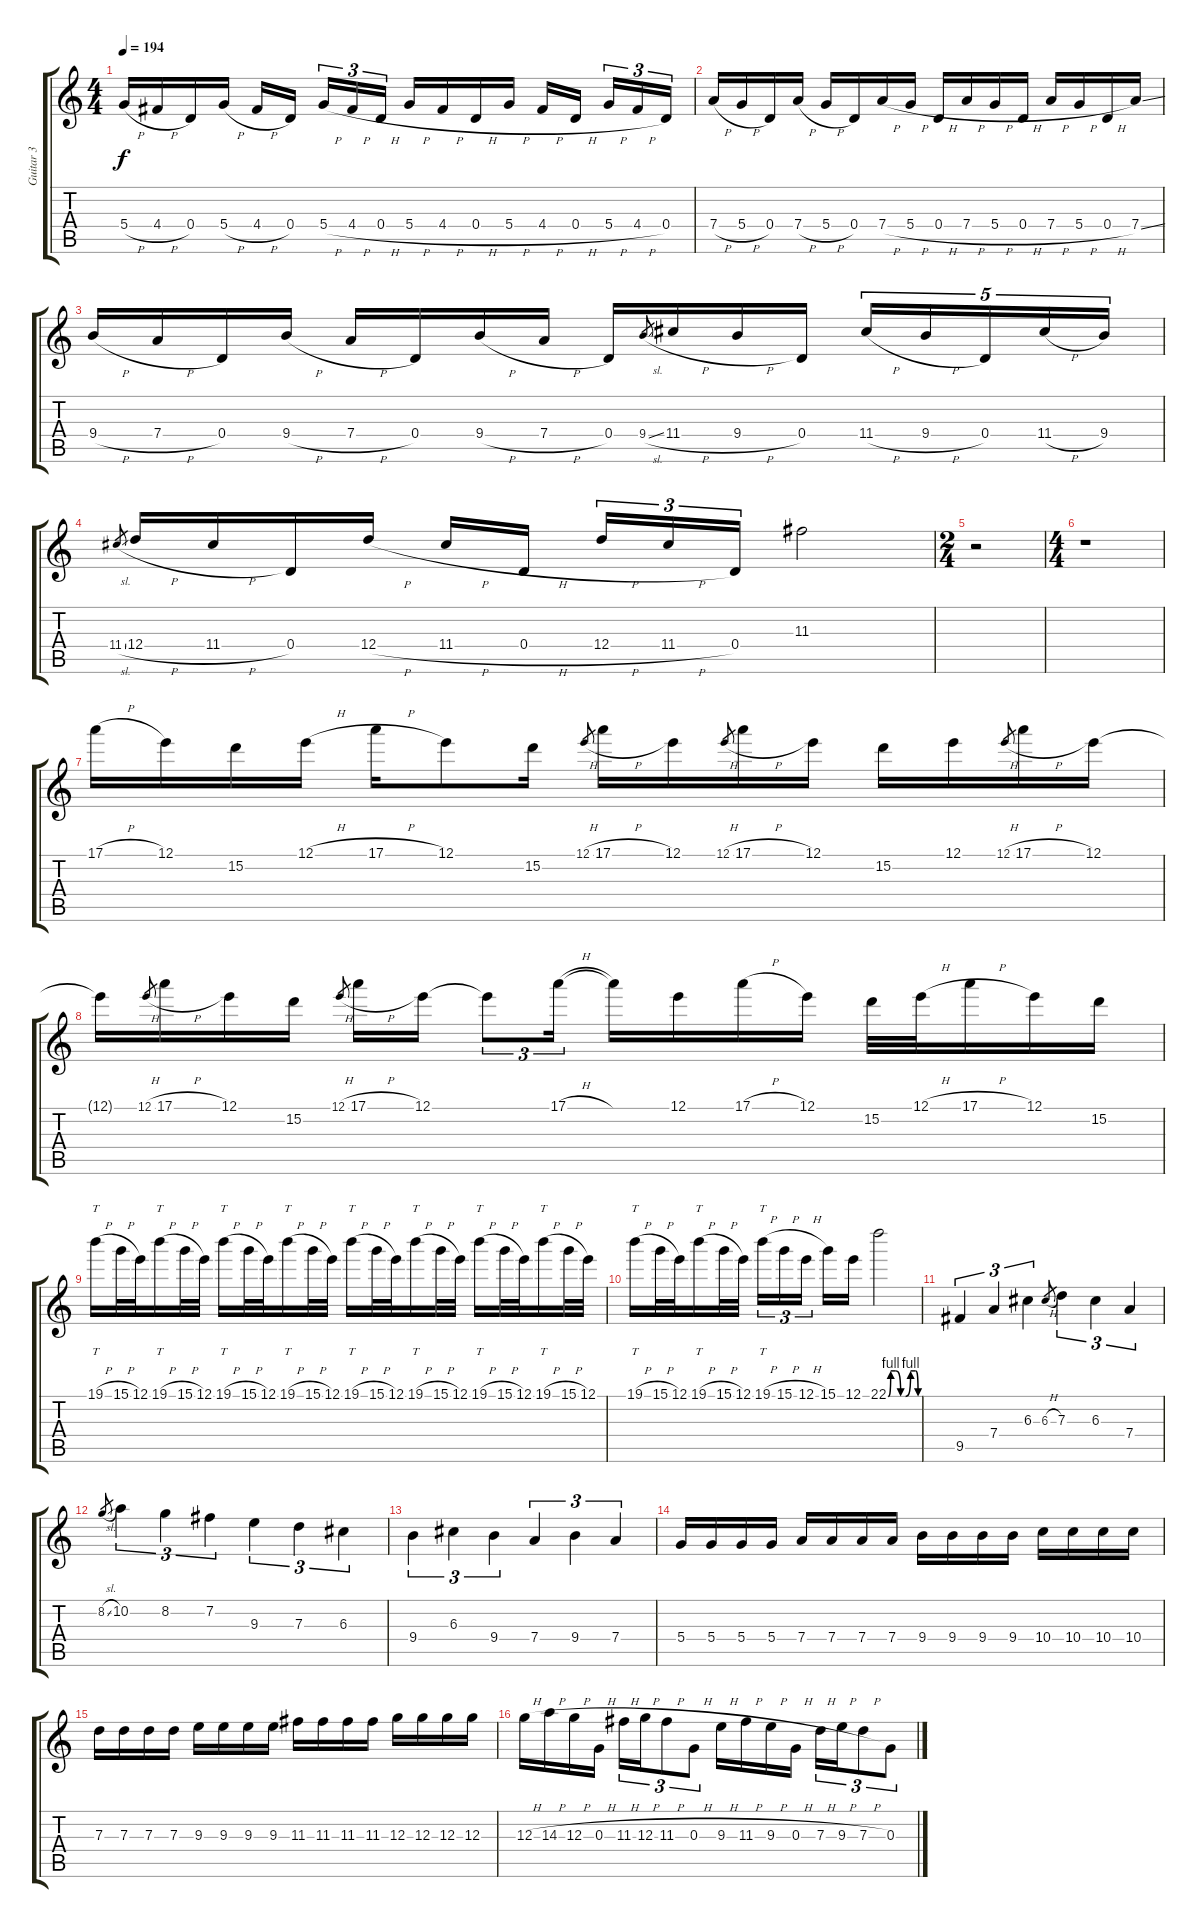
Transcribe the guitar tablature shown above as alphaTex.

\track ("Guitar 3" "Guitar 3") {instrument distortionguitar}
\staff {score tabs}
\tuning (E4 B3 G3 D3 A2 E2) {hide}
\ts (4 4)
\tempo 194
\clef g2
\ks c
5.4{h}.16{dy f} 4.4{h}.16 0.4.16 5.4{h}.16 4.4{h}.16 0.4.16 5.4{h}.16{tu (3 2)} 4.4{h}.16{tu (3 2)} 0.4{h}.16{tu (3 2)} 5.4{h}.16 4.4{h}.16 0.4{h}.16 5.4{h}.16 4.4{h}.16 0.4{h}.16 5.4{h}.16{tu (3 2)} 4.4{h}.16{tu (3 2)} 0.4.16{tu (3 2)} |
7.4{h}.16 5.4{h}.16 0.4.16 7.4{h}.16 5.4{h}.16 0.4.16 7.4{h}.16 5.4{h}.16 0.4{h}.16 7.4{h}.16 5.4{h}.16 0.4{h}.16 7.4{h}.16 5.4{h}.16 0.4{h}.16 7.4{ss}.16 |
9.4{h}.16 7.4{h}.16 0.4.16 9.4{h}.16 7.4{h}.16 0.4.16 9.4{h}.16 7.4{h}.16 0.4.16 9.4{sl}.8{gr} 11.4{h}.16 9.4{h}.16 0.4.16 11.4{h}.16{tu (5 4)} 9.4{h}.16{tu (5 4)} 0.4.16{tu (5 4)} 11.4{h}.16{tu (5 4)} 9.4.16{tu (5 4)} |
11.4{sl}.8{gr} 12.4{h}.16 11.4{h}.16 0.4.16 12.4{h}.16 11.4{h}.16 0.4{h}.16 12.4{h}.16{tu (3 2)} 11.4{h}.16{tu (3 2)} 0.4.16{tu (3 2)} 11.3.2 |
\ts (2 4)
r.2 |
\ts (4 4)
r.1 |
17.1{h}.16 12.1.16 15.2.16 12.1{h}.16 17.1{h}.16 12.1.8 15.2.16 12.1{h}.8{gr} 17.1{h}.16 12.1.16 12.1{h}.8{gr} 17.1{h}.16 12.1.16 15.2.16 12.1.16 12.1{h}.8{gr} 17.1{h}.16 12.1.16 |
12.1{t}.16 12.1{h}.8{gr} 17.1{h}.16 12.1.16 15.2.16 12.1{h}.8{gr} 17.1{h}.16 12.1.16 12.1{t}.8{tu (3 2)} 17.1{h}.16{tu (3 2)} 17.1{t}.16 12.1.16 17.1{h}.16 12.1.16 15.2.32 12.1{h}.32 17.1{h}.16 12.1.16 15.2.16 |
19.1{h}.16{tt} 15.1{h}.32 12.1.32 19.1{h}.16{tt} 15.1{h}.32 12.1.32 19.1{h}.16{tt} 15.1{h}.32 12.1.32 19.1{h}.16{tt} 15.1{h}.32 12.1.32 19.1{h}.16{tt} 15.1{h}.32 12.1.32 19.1{h}.16{tt} 15.1{h}.32 12.1.32 19.1{h}.16{tt} 15.1{h}.32 12.1.32 19.1{h}.16{tt} 15.1{h}.32 12.1.32 |
19.1{h}.16{tt} 15.1{h}.32 12.1.32 19.1{h}.16{tt} 15.1{h}.32 12.1.32 19.1{h}.16{tt tu (3 2)} 15.1{h}.16{tu (3 2)} 12.1{h}.16{tu (3 2)} 15.1.16 12.1.16 22.1{be (custom 0 0 5 4 15 4 25 0 35 0 45 4 55 4 60 0)}.2 |
9.5.4{tu (3 2)} 7.4.4{tu (3 2)} 6.3.4{tu (3 2)} 6.3{h}.8{gr} 7.3.4{tu (3 2)} 6.3.4{tu (3 2)} 7.4.4{tu (3 2)} |
8.2{sl}.8{gr} 10.2.4{tu (3 2)} 8.2.4{tu (3 2)} 7.2.4{tu (3 2)} 9.3.4{tu (3 2)} 7.3.4{tu (3 2)} 6.3.4{tu (3 2)} |
9.4.4{tu (3 2)} 6.3.4{tu (3 2)} 9.4.4{tu (3 2)} 7.4.4{tu (3 2)} 9.4.4{tu (3 2)} 7.4.4{tu (3 2)} |
5.4.16 5.4.16 5.4.16 5.4.16 7.4.16 7.4.16 7.4.16 7.4.16 9.4.16 9.4.16 9.4.16 9.4.16 10.4.16 10.4.16 10.4.16 10.4.16 |
7.3.16 7.3.16 7.3.16 7.3.16 9.3.16 9.3.16 9.3.16 9.3.16 11.3.16 11.3.16 11.3.16 11.3.16 12.3.16 12.3.16 12.3.16 12.3.16 |
12.3{h}.16 14.3{h}.16 12.3{h}.16 0.3{h}.16 11.3{h}.16{tu (3 2)} 12.3{h}.16{tu (3 2)} 11.3{h}.8{tu (3 2)} 0.3{h}.8{tu (3 2)} 9.3{h}.16 11.3{h}.16 9.3{h}.16 0.3{h}.16 7.3{h}.16{tu (3 2)} 9.3{h}.16{tu (3 2)} 7.3{h}.8{tu (3 2)} 0.3{h}.8{tu (3 2)}
